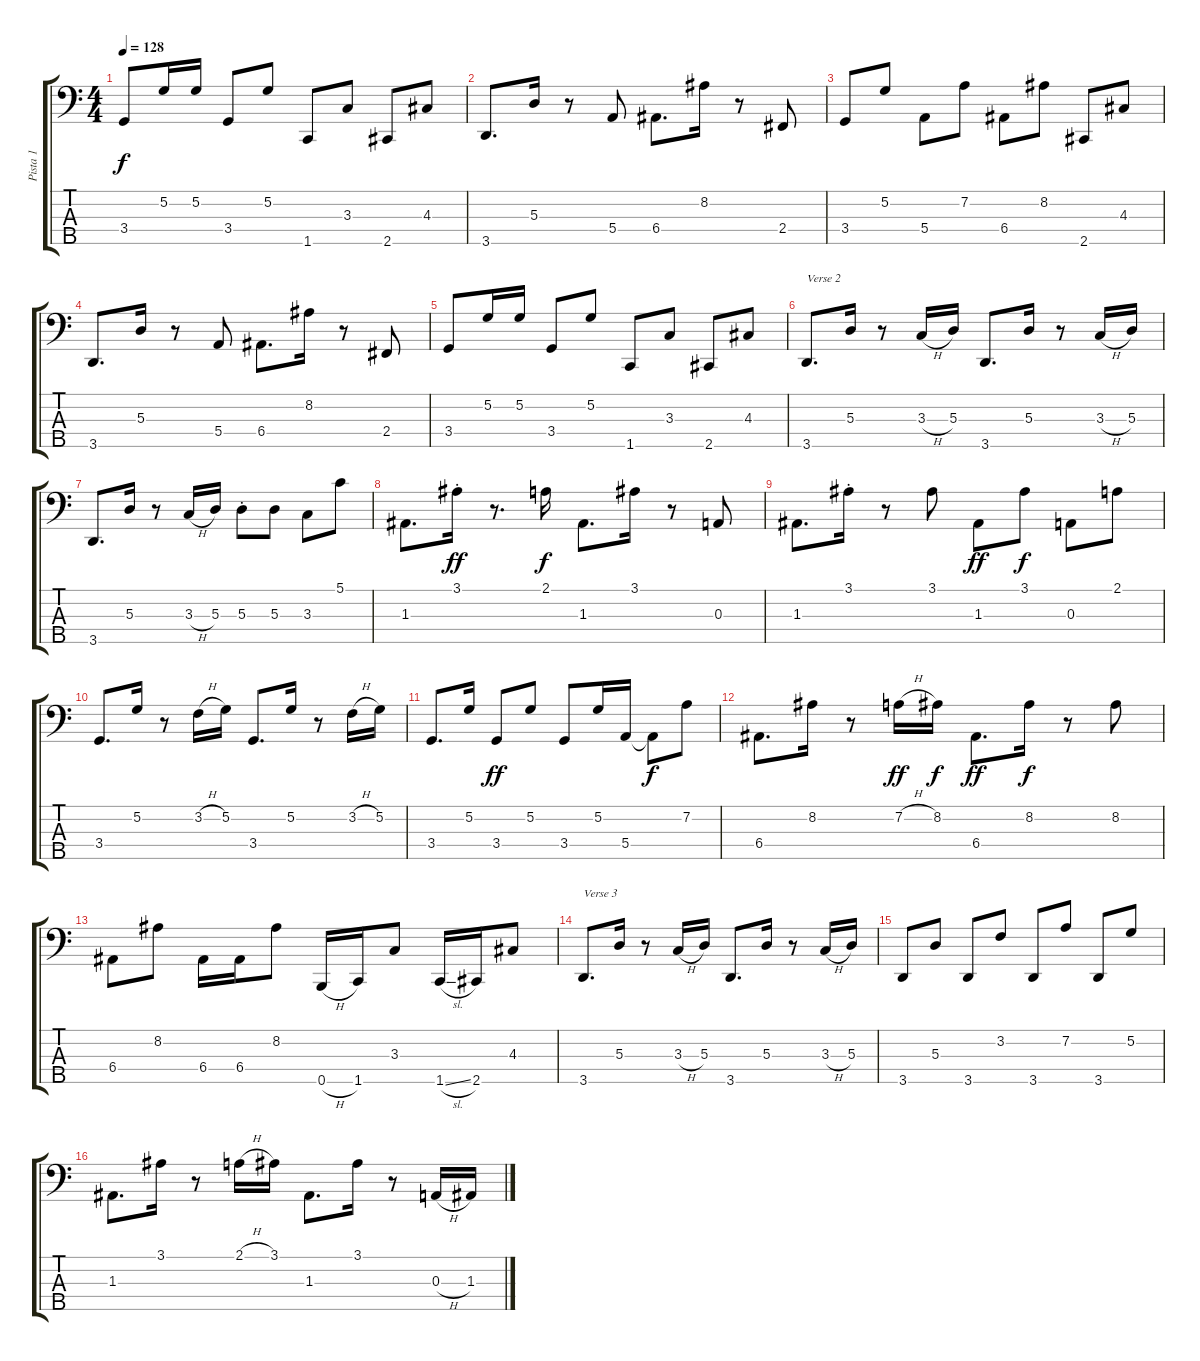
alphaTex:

\track ("Pista 1" "Pista 1") {instrument electricbassfinger}
\staff {score tabs}
\tuning (G2 D2 A1 E1 B0) {hide}
\ts (4 4)
\tempo 128
\clef f4
\ks c
3.4.8{dy f} 5.2.16 5.2.16 3.4.8 5.2.8 1.5.8 3.3.8 2.5.8 4.3.8 |
3.5.8{d} 5.3.16 r.8 5.4.8 6.4.8{d} 8.2.16 r.8 2.4.8 |
3.4.8 5.2.8 5.4.8 7.2.8 6.4.8 8.2.8 2.5.8 4.3.8 |
3.5.8{d} 5.3.16 r.8 5.4.8 6.4.8{d} 8.2.16 r.8 2.4.8 |
3.4.8 5.2.16 5.2.16 3.4.8 5.2.8 1.5.8 3.3.8 2.5.8 4.3.8 |
3.5.8{d txt "Verse 2"} 5.3.16 r.8 3.3{h}.16 5.3.16 3.5.8{d} 5.3.16 r.8 3.3{h}.16 5.3.16 |
3.5.8{d} 5.3.16 r.8 3.3{h}.16 5.3.16 5.3{st}.8 5.3.8 3.3.8 5.1.8 |
1.3.8{d} 3.1{st}.16{dy ff} r.8{d} 2.1.16{dy f} 1.3.8{d} 3.1.16 r.8 0.3.8 |
1.3.8{d} 3.1{st}.16 r.8 3.1.8 1.3.8{dy ff} 3.1.8{dy f} 0.3.8 2.1.8 |
3.4.8{d} 5.2.16 r.8 3.2{h}.16 5.2.16 3.4.8{d} 5.2.16 r.8 3.2{h}.16 5.2.16 |
3.4.8{d} 5.2.16 3.4.8{dy ff} 5.2.8 3.4.8 5.2.16 5.4.16 5.4{t}.8{dy f} 7.2.8 |
6.4.8{d} 8.2.16 r.8 7.2{h}.16{dy ff} 8.2.16{dy f} 6.4.8{d dy ff} 8.2.16{dy f} r.8 8.2.8 |
6.4.8 8.2.8 6.4.16 6.4.16 8.2.8 0.5{h}.16 1.5.16 3.3.8 1.5{sl}.16 2.5.16 4.3.8 |
3.5.8{d txt "Verse 3"} 5.3.16 r.8 3.3{h}.16 5.3.16 3.5.8{d} 5.3.16 r.8 3.3{h}.16 5.3.16 |
3.5.8 5.3.8 3.5.8 3.2.8 3.5.8 7.2.8 3.5.8 5.2.8 |
1.3.8{d} 3.1.16 r.8 2.1{h}.16 3.1.16 1.3.8{d} 3.1.16 r.8 0.3{h}.16 1.3.16
